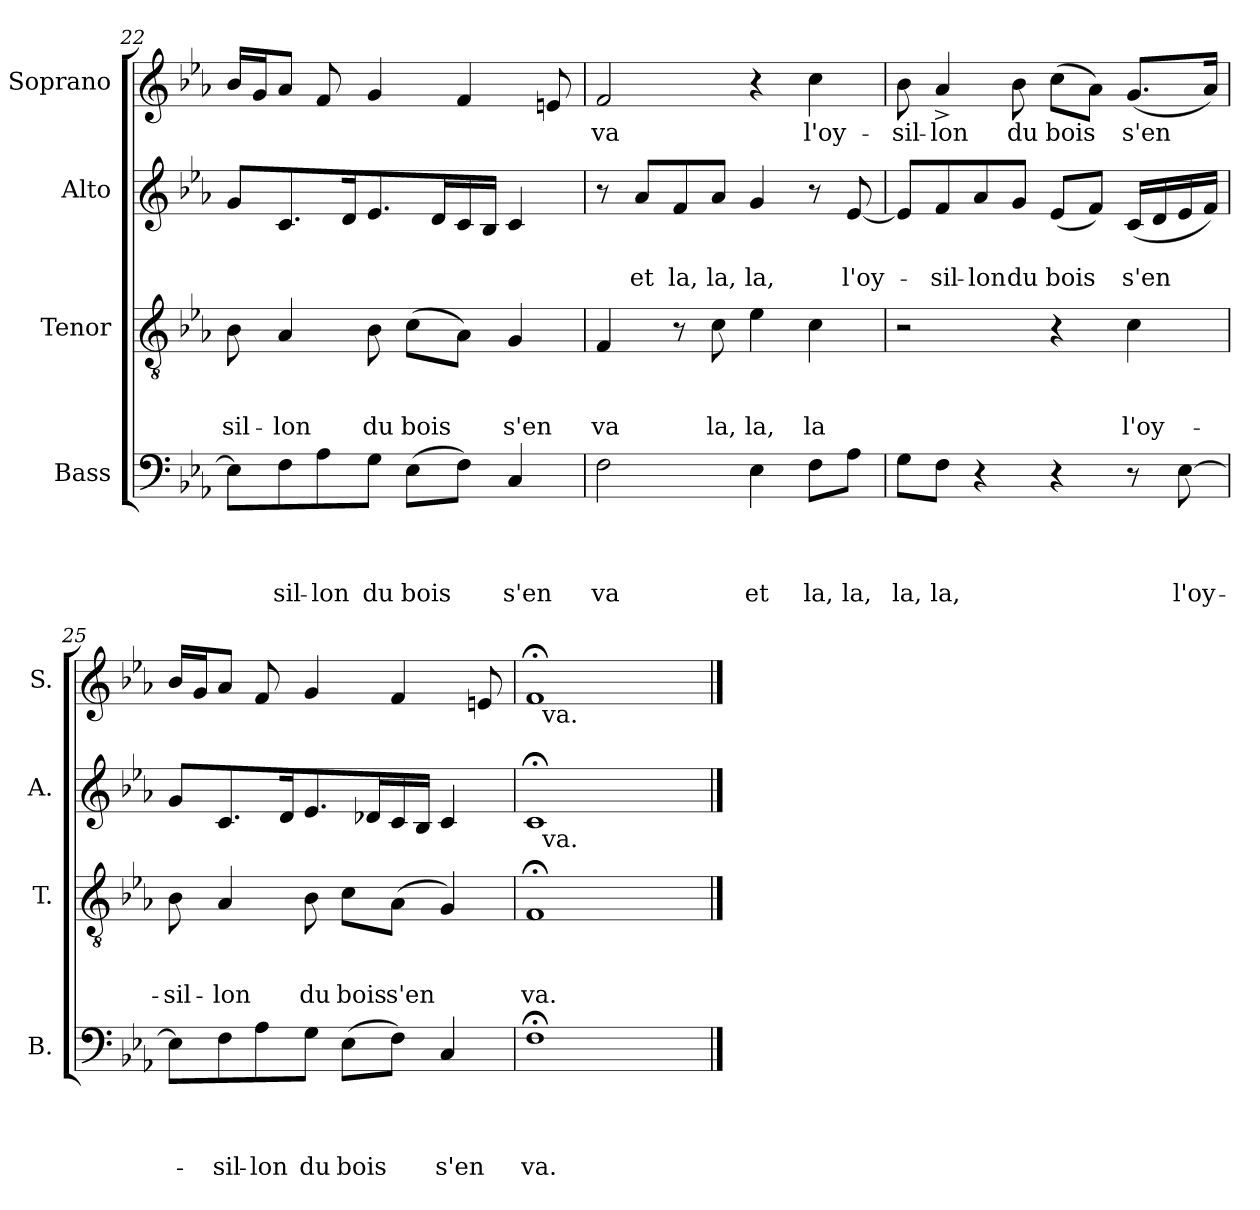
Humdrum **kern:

**kern	**text	**text	**text	**text	**kern	**text	**text	**text	**kern	**text	**text	**kern	**text
*part4	*part4	*part4	*part4	*part4	*part3	*part3	*part3	*part3	*part2	*part2	*part2	*part1	*part1
*staff4	*staff4	*staff4	*staff4	*staff4	*staff3	*staff3	*staff3	*staff3	*staff2	*staff2	*staff2	*staff1	*staff1
*I"Bass	*	*	*	*	*I"Tenor	*	*	*	*I"Alto	*	*	*I"Soprano	*
*I'B.	*	*	*	*	*I'T.	*	*	*	*I'A.	*	*	*I'S.	*
!!LO:LB:g=z
*clefF4	*	*	*	*	*clefGv2	*	*	*	*clefG2	*	*	*clefG2	*
*k[b-e-a-]	*	*	*	*	*k[b-e-a-]	*	*	*	*k[b-e-a-]	*	*	*k[b-e-a-]	*
*E-:	*	*	*	*	*E-:	*	*	*	*E-:	*	*	*E-:	*
=22	=22	=22	=22	=22	=22	=22	=22	=22	=22	=22	=22	=22	=22
!	!	!	!	!	!	!	!	!LO:LY:b	!	!	!	!	!
8E-\L]	.	.	.	.	8B-\	.	.	-sil-	8g/L	.	.	16b-/LL	.
.	.	.	.	.	.	.	.	.	.	.	.	16g/J	.
!	!	!	!	!LO:LY:b	!	!	!	!LO:LY:b	!	!	!	!	!
8F\	.	.	.	-sil-	4A-/	.	.	-lon	8.c/	.	.	8a-/J	.
!	!	!	!	!LO:LY:b	!	!	!	!	!	!	!	!	!
8A-\	.	.	.	-lon	.	.	.	.	.	.	.	8f/	.
.	.	.	.	.	.	.	.	.	16d/k	.	.	.	.
!	!	!	!	!LO:LY:b	!	!	!	!LO:LY:b	!	!	!	!	!
8G\J	.	.	.	du	8B-\	.	.	du	8.e-/	.	.	4g/	.
!	!	!	!	!LO:LY:b	!	!	!	!LO:LY:b	!	!	!	!	!
(>8E-\L	.	.	.	bois	(>8c\L	.	.	bois	.	.	.	.	.
.	.	.	.	.	.	.	.	.	16d/L	.	.	.	.
8F\J)	.	.	.	.	8A-\J)	.	.	.	16c/	.	.	4f/	.
.	.	.	.	.	.	.	.	.	16B-/JJ	.	.	.	.
!	!	!	!	!LO:LY:b	!	!	!	!LO:LY:b	!	!	!	!	!
4C/	.	.	.	s'en	4G/	.	.	s'en	4c/	.	.	.	.
.	.	.	.	.	.	.	.	.	.	.	.	8en/	.
=23	=23	=23	=23	=23	=23	=23	=23	=23	=23	=23	=23	=23	=23
!	!	!	!	!LO:LY:b	!	!	!	!LO:LY:b	!	!	!	!	!LO:LY:b
2F\	.	.	.	va	4F/	.	.	va	8r	.	.	2f/	va
!	!	!	!	!	!	!	!	!	!	!	!LO:LY:b	!	!
.	.	.	.	.	.	.	.	.	8a-/L	.	et	.	.
!	!	!	!	!	!	!	!	!	!	!	!LO:LY:b	!	!
.	.	.	.	.	8r	.	.	.	8f/	.	la,	.	.
!	!	!	!	!	!	!	!	!LO:LY:b	!	!	!LO:LY:b	!	!
.	.	.	.	.	8c\	.	.	la,	8a-/J	.	la,	.	.
!	!	!	!	!LO:LY:b	!	!	!	!LO:LY:b	!	!	!LO:LY:b	!	!
4E-\	.	.	.	et	4e-\	.	.	la,	4g/	.	la,	4r	.
!	!	!	!	!LO:LY:b	!	!	!	!LO:LY:b	!	!	!	!	!LO:LY:b
8F\L	.	.	.	la,	4c\	.	.	la	8r	.	.	4cc\	l'oy-
!	!	!	!	!LO:LY:b	!	!	!	!	!	!	!LO:LY:b	!	!
8A-\J	.	.	.	la,	.	.	.	.	[<8e-/	.	l'oy-	.	.
=24	=24	=24	=24	=24	=24	=24	=24	=24	=24	=24	=24	=24	=24
!	!	!	!	!LO:LY:b	!	!	!	!	!	!	!	!	!LO:LY:b
8G\L	.	.	.	la,	2r	.	.	.	8e-/L]	.	.	8b-\	-sil-
!	!	!	!	!LO:LY:b	!	!	!	!	!	!	!LO:LY:b	!	!LO:LY:b
8F\J	.	.	.	la,	.	.	.	.	8f/	.	-sil-	4a-^</	-lon
!	!	!	!	!	!	!	!	!	!	!	!LO:LY:b	!	!
4r	.	.	.	.	.	.	.	.	8a-/	.	-lon	.	.
!	!	!	!	!	!	!	!	!	!	!	!LO:LY:b	!	!LO:LY:b
.	.	.	.	.	.	.	.	.	8g/J	.	du	8b-\	du
!	!	!	!	!	!	!	!	!	!	!	!LO:LY:b	!	!LO:LY:b
4r	.	.	.	.	4r	.	.	.	(<8e-/L	.	bois	(>8cc\L	bois
.	.	.	.	.	.	.	.	.	8f/J)	.	.	8a-\J)	.
!	!	!	!	!	!	!	!	!LO:LY:b	!	!	!LO:LY:b	!	!LO:LY:b
8r	.	.	.	.	4c\	.	.	l'oy-	(<16c/LL	.	s'en	(>8.g/L	s'en
.	.	.	.	.	.	.	.	.	16d/	.	.	.	.
!	!	!	!	!LO:LY:b	!	!	!	!	!	!	!	!	!
[>8E-\	.	.	.	l'oy-	.	.	.	.	16e-/	.	.	.	.
.	.	.	.	.	.	.	.	.	16f/JJ)	.	.	16a-/Jk)	.
!!LO:PB:g=z
=25	=25	=25	=25	=25	=25	=25	=25	=25	=25	=25	=25	=25	=25
!	!	!	!	!	!	!	!	!LO:LY:b	!	!	!	!	!
8E-\L]	.	.	.	.	8B-\	.	.	-sil-	8g/L	.	.	16b-/LL	.
.	.	.	.	.	.	.	.	.	.	.	.	16g/J	.
!	!	!	!	!LO:LY:b	!	!	!	!LO:LY:b	!	!	!	!	!
8F\	.	.	.	-sil-	4A-/	.	.	-lon	8.c/	.	.	8a-/J	.
!	!	!	!	!LO:LY:b	!	!	!	!	!	!	!	!	!
8A-\	.	.	.	-lon	.	.	.	.	.	.	.	8f/	.
.	.	.	.	.	.	.	.	.	16d/k	.	.	.	.
!	!	!	!	!LO:LY:b	!	!	!	!LO:LY:b	!	!	!	!	!
8G\J	.	.	.	du	8B-\	.	.	du	8.e-/	.	.	4g/	.
!	!	!	!	!LO:LY:b	!	!	!	!LO:LY:b	!	!	!	!	!
(>8E-\L	.	.	.	bois	8c\L	.	.	bois	.	.	.	.	.
.	.	.	.	.	.	.	.	.	16d-X/L	.	.	.	.
!	!	!	!	!	!	!	!	!LO:LY:b	!	!	!	!	!
8F\J)	.	.	.	.	(>8A-\J	.	.	s'en	16c/	.	.	4f/	.
.	.	.	.	.	.	.	.	.	16B-/JJ	.	.	.	.
!	!	!	!	!LO:LY:b	!	!	!	!	!	!	!	!	!
4C/	.	.	.	s'en	4G/)	.	.	.	4c/	.	.	.	.
.	.	.	.	.	.	.	.	.	.	.	.	8en/	.
=26	=26	=26	=26	=26	=26	=26	=26	=26	=26	=26	=26	=26	=26
!	!	!	!	!LO:LY:b	!	!	!	!LO:LY:b	!	!	!	!	!
*	*	*	*	*	*	*	*	*	*^	*	*	*^	*
1F;<	.	.	.	va.	1F;	.	.	va.	1c;	32ryy	.	.	1f;	32ryy	.
!	!	!	!	!	!	!	!	!	!	!	!	!	!	!LO:TX:b:t=va.	!
!	!	!	!	!	!	!	!	!	!	!LO:TX:b:t=va.	!	!	!	!	!
.	.	.	.	.	.	.	.	.	.	2ryy	.	.	.	2ryy	.
.	.	.	.	.	.	.	.	.	.	4...ryy	.	.	.	4...ryy	.
*	*	*	*	*	*	*	*	*	*v	*v	*	*	*	*	*
*	*	*	*	*	*	*	*	*	*	*	*	*v	*v	*
==	==	==	==	==	==	==	==	==	==	==	==	==	==
*-	*-	*-	*-	*-	*-	*-	*-	*-	*-	*-	*-	*-	*-
